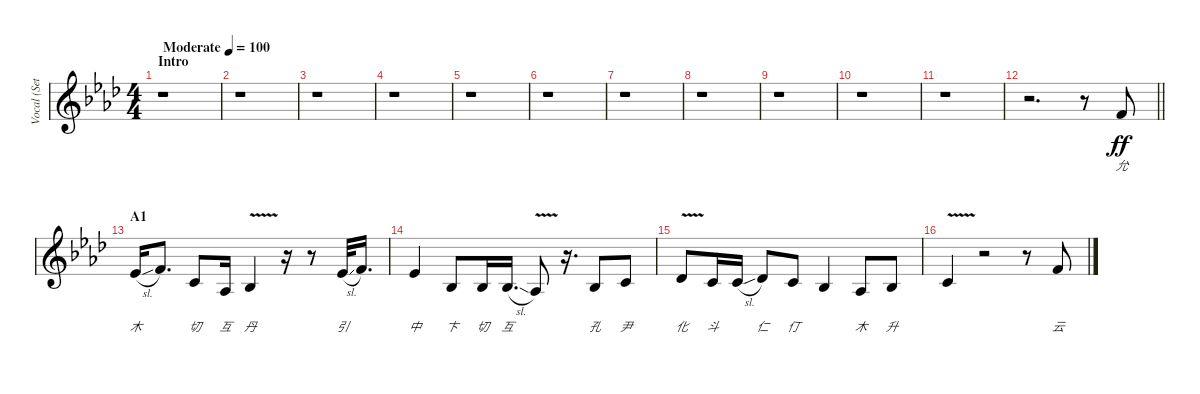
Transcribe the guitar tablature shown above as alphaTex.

\track ("Vocal (Setsuna)" "Vocal (Set") {instrument clarinet}
\staff {score}
\tuning (E4 B3 G3 D3 A2 E2) {hide}
\ts (4 4)
\section ("" "Intro")
\tempo (100 "Moderate")
\clef g2
\ks ab
r.1{dy ff instrument clarinet} |
r.1 |
r.1 |
r.1 |
r.1 |
r.1 |
r.1 |
r.1 |
r.1 |
r.1 |
r.1 |
\barLineRight lightlight
r.2{d} r.8 1.1.8{lyrics (0 "允") lyrics (1 "") lyrics (2 "") lyrics (3 "") lyrics (4 "")} |
\section ("" "A1")
4.2{sl}.16{lyrics (0 "木") lyrics (1 "") lyrics (2 "") lyrics (3 "") lyrics (4 "")} 6.2.8{d lyrics (0 "") lyrics (1 "") lyrics (2 "") lyrics (3 "") lyrics (4 "")} 1.2.8{lyrics (0 "切") lyrics (1 "") lyrics (2 "") lyrics (3 "") lyrics (4 "")} 1.3.16{lyrics (0 "互") lyrics (1 "") lyrics (2 "") lyrics (3 "") lyrics (4 "")} 3.3{v}.4{lyrics (0 "丹") lyrics (1 "") lyrics (2 "") lyrics (3 "") lyrics (4 "")} r.16 r.8 4.2{sl}.32{lyrics (0 "引") lyrics (1 "") lyrics (2 "") lyrics (3 "") lyrics (4 "")} 6.2.16{d lyrics (0 "") lyrics (1 "") lyrics (2 "") lyrics (3 "") lyrics (4 "")} |
4.2.4{lyrics (0 "中") lyrics (1 "") lyrics (2 "") lyrics (3 "") lyrics (4 "")} 3.3.8{lyrics (0 "卞") lyrics (1 "") lyrics (2 "") lyrics (3 "") lyrics (4 "")} 3.3.16{lyrics (0 "切") lyrics (1 "") lyrics (2 "") lyrics (3 "") lyrics (4 "")} 3.3{sl}.16{d lyrics (0 "互") lyrics (1 "") lyrics (2 "") lyrics (3 "") lyrics (4 "")} 1.3{v}.8{lyrics (0 "") lyrics (1 "") lyrics (2 "") lyrics (3 "") lyrics (4 "")} r.16{d} 3.3.8{lyrics (0 "孔") lyrics (1 "") lyrics (2 "") lyrics (3 "") lyrics (4 "")} 1.2.8{lyrics (0 "尹") lyrics (1 "") lyrics (2 "") lyrics (3 "") lyrics (4 "")} |
2.2{v}.8{lyrics (0 "化") lyrics (1 "") lyrics (2 "") lyrics (3 "") lyrics (4 "")} 1.2.16{lyrics (0 "斗") lyrics (1 "") lyrics (2 "") lyrics (3 "") lyrics (4 "")} 1.2{sl}.16{lyrics (0 "") lyrics (1 "") lyrics (2 "") lyrics (3 "") lyrics (4 "")} 2.2.8{lyrics (0 "仁") lyrics (1 "") lyrics (2 "") lyrics (3 "") lyrics (4 "")} 1.2.8{lyrics (0 "仃") lyrics (1 "") lyrics (2 "") lyrics (3 "") lyrics (4 "")} 3.3.4{lyrics (0 "") lyrics (1 "") lyrics (2 "") lyrics (3 "") lyrics (4 "")} 1.3.8{lyrics (0 "木") lyrics (1 "") lyrics (2 "") lyrics (3 "") lyrics (4 "")} 3.3.8{lyrics (0 "升") lyrics (1 "") lyrics (2 "") lyrics (3 "") lyrics (4 "")} |
1.2{v}.4{lyrics (0 "") lyrics (1 "") lyrics (2 "") lyrics (3 "") lyrics (4 "")} r.2 r.8 1.1.8{lyrics (0 "云") lyrics (1 "") lyrics (2 "") lyrics (3 "") lyrics (4 "")}
